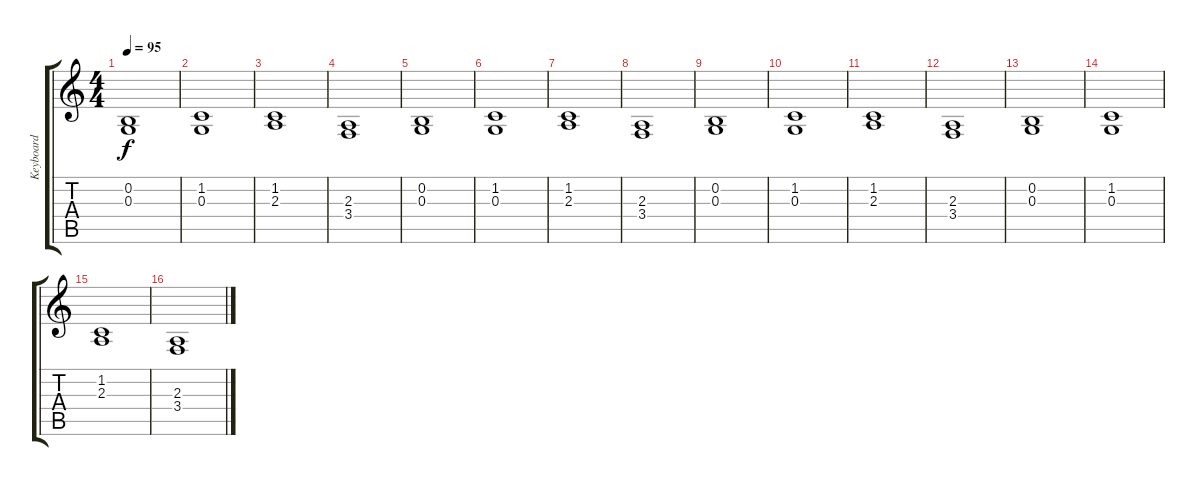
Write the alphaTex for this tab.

\track ("Keyboard" "Keyboard") {instrument pad8sweep}
\staff {score tabs}
\tuning (E4 B3 G3 D3 A2 E2) {hide}
\ts (4 4)
\tempo 95
\clef g2
\ks c
(0.2 0.3).1{dy f} |
(1.2 0.3).1 |
(1.2 2.3).1 |
(2.3 3.4).1 |
(0.2 0.3).1 |
(1.2 0.3).1 |
(1.2 2.3).1 |
(2.3 3.4).1 |
(0.2 0.3).1 |
(1.2 0.3).1 |
(1.2 2.3).1 |
(2.3 3.4).1 |
(0.2 0.3).1 |
(1.2 0.3).1 |
(1.2 2.3).1 |
(2.3 3.4).1
